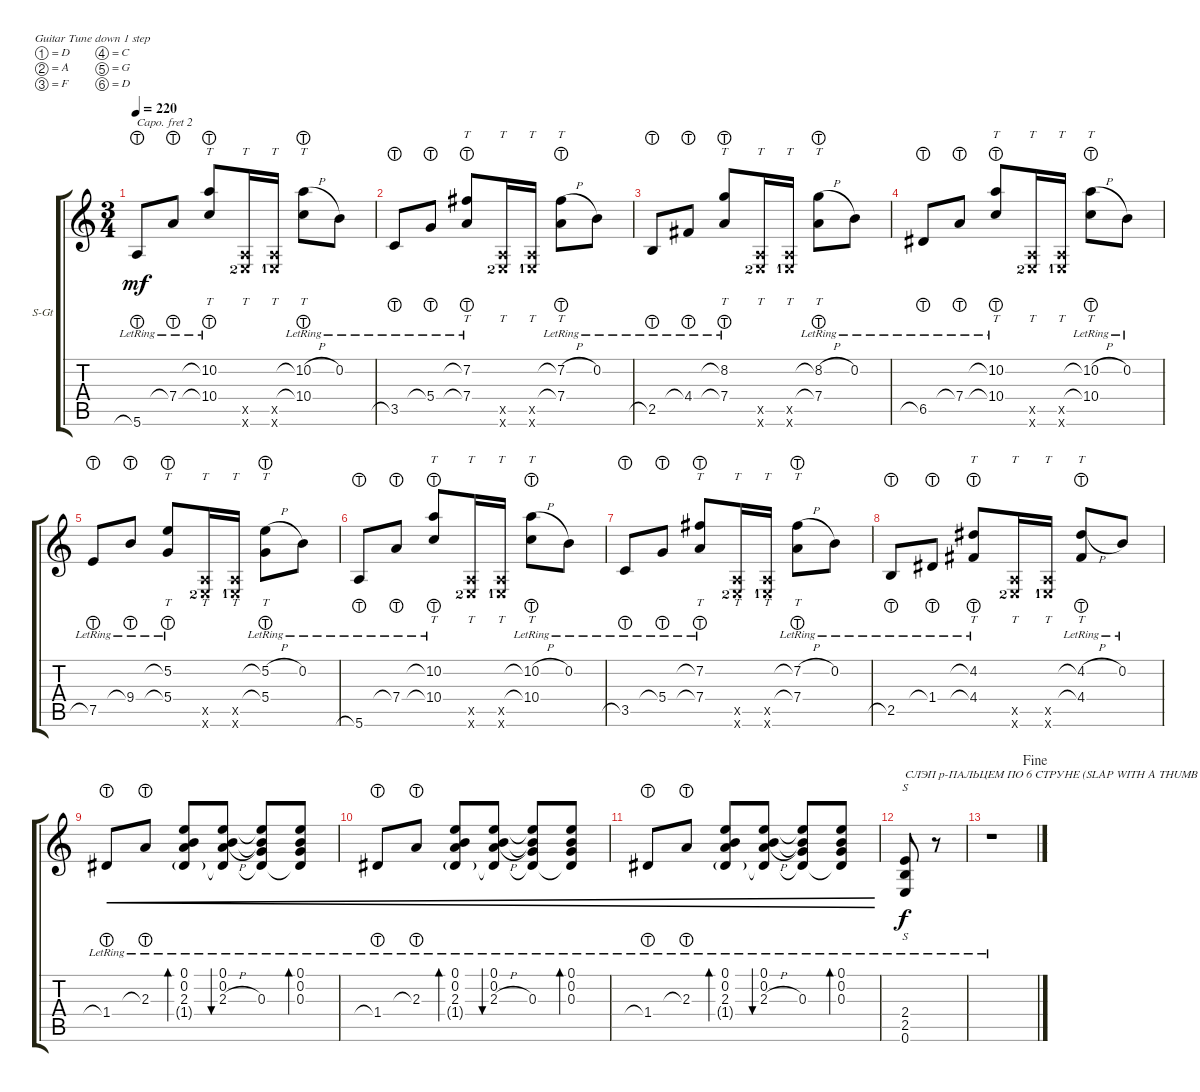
\defaultSystemsLayout 4
\bracketExtendMode groupsimilarinstruments
\firstSystemTrackNameOrientation horizontal
\otherSystemsTrackNameOrientation horizontal
\track ("Steel Guitar" "S-Gt") {instrument acousticguitarsteel}
\staff {score tabs}
\capo 2
\tuning (D4 A3 F3 C3 G2 D2)
\ts (3 4)
\tempo 220
\clef g2
\ks c
5.6{lht lr}.8{dy mf} 7.4{lht lr}.8 (10.2{lht lr} 10.4{lht lr}).8{tt} (0.6{x lf 3} 0.5{x}).16{tt} (0.6{x lf 2} 0.5{x}).16{tt} (10.4{lht lr} 10.2{h lht lr}).8{tt} 0.2{lr}.8 |
3.5{lht lr}.8 5.4{lht lr}.8 (7.2{lht lr} 7.4{lht lr}).8{tt} (0.6{x lf 3} 0.5{x}).16{tt} (0.6{x lf 2} 0.5{x}).16{tt} (7.4{lht lr} 7.2{h lht lr}).8{tt} 0.2{lr}.8 |
2.5{lht lr}.8 4.4{lht lr}.8 (8.2{lht lr} 7.4{lht lr}).8{tt} (0.6{x lf 3} 0.5{x}).16{tt} (0.6{x lf 2} 0.5{x}).16{tt} (7.4{lht lr} 8.2{h lht lr}).8{tt} 0.2{lr}.8 |
6.5{lht lr}.8 7.4{lht lr}.8 (10.2{lht lr} 10.4{lht lr}).8{tt} (0.6{x lf 3} 0.5{x}).16{tt} (0.6{x lf 2} 0.5{x}).16{tt} (10.4{lht lr} 10.2{h lht lr}).8{tt} 0.2{lr}.8 |
7.5{lht lr}.8 9.4{lht lr}.8 (5.2{lht lr} 5.4{lht lr}).8{tt} (0.6{x lf 3} 0.5{x}).16{tt} (0.6{x lf 2} 0.5{x}).16{tt} (5.4{lht lr} 5.2{h lht lr}).8{tt} 0.2{lr}.8 |
5.6{lht lr}.8 7.4{lht lr}.8 (10.2{lht lr} 10.4{lht lr}).8{tt} (0.6{x lf 3} 0.5{x}).16{tt} (0.6{x lf 2} 0.5{x}).16{tt} (10.4{lht lr} 10.2{h lht lr}).8{tt} 0.2{lr}.8 |
3.5{lht lr}.8 5.4{lht lr}.8 (7.2{lht lr} 7.4{lht lr}).8{tt} (0.6{x lf 3} 0.5{x}).16{tt} (0.6{x lf 2} 0.5{x}).16{tt} (7.4{lht lr} 7.2{h lht lr}).8{tt} 0.2{lr}.8 |
2.5{lht lr}.8 1.4{lht lr}.8 (4.2{lht lr} 4.4{lht lr}).8{tt} (0.6{x lf 3} 0.5{x}).16{tt} (0.6{x lf 2} 0.5{x}).16{tt} (4.4{lht lr} 4.2{h lht lr}).8{tt} 0.2{lr}.8 |
1.4{lht lr}.8{cre} 2.3{lht lr}.8{cre} (2.3{lr} 0.1{lr} 0.2{lr} 1.4{g lr}).8{bd 30 cre} (2.3{h lr} 0.2{lr} 0.1{lr} 1.4{lr t}).8{bu 30 cre} (0.3{lr} 0.1{lr t} 0.2{lr t} 1.4{lr t}).8{cre} (0.1{lr} 0.2{lr} 0.3{lr} 1.4{lr t}).8{bd 30 cre} |
1.4{lht lr}.8{cre} 2.3{lht lr}.8{cre} (2.3{lr} 0.1{lr} 0.2{lr} 1.4{g lr}).8{bd 30 cre} (2.3{h lr} 0.2{lr} 0.1{lr} 1.4{lr t}).8{bu 30 cre} (0.3{lr} 0.1{lr t} 0.2{lr t} 1.4{lr t}).8{cre} (0.1{lr} 0.2{lr} 0.3{lr} 1.4{lr t}).8{bd 30 cre} |
1.4{lht lr}.8{cre} 2.3{lht lr}.8{cre} (2.3{lr} 0.1{lr} 0.2{lr} 1.4{g lr}).8{bd 30 cre} (2.3{h lr} 0.2{lr} 0.1{lr} 1.4{lr t}).8{bu 30 cre} (0.3{lr} 0.1{lr t} 0.2{lr t} 1.4{lr t}).8{cre} (0.1{lr} 0.2{lr} 0.3{lr} 1.4{lr t}).8{bd 30 cre} |
(0.6{lr} 2.5{lr} 2.4{lr}).8{s txt "СЛЭП p-ПАЛЬЦЕМ ПО 6 СТРУНЕ (SLAP WITH A THUMB ON THE 6TH STRING)" dy f} r.8 |
\jump fine
r.1
